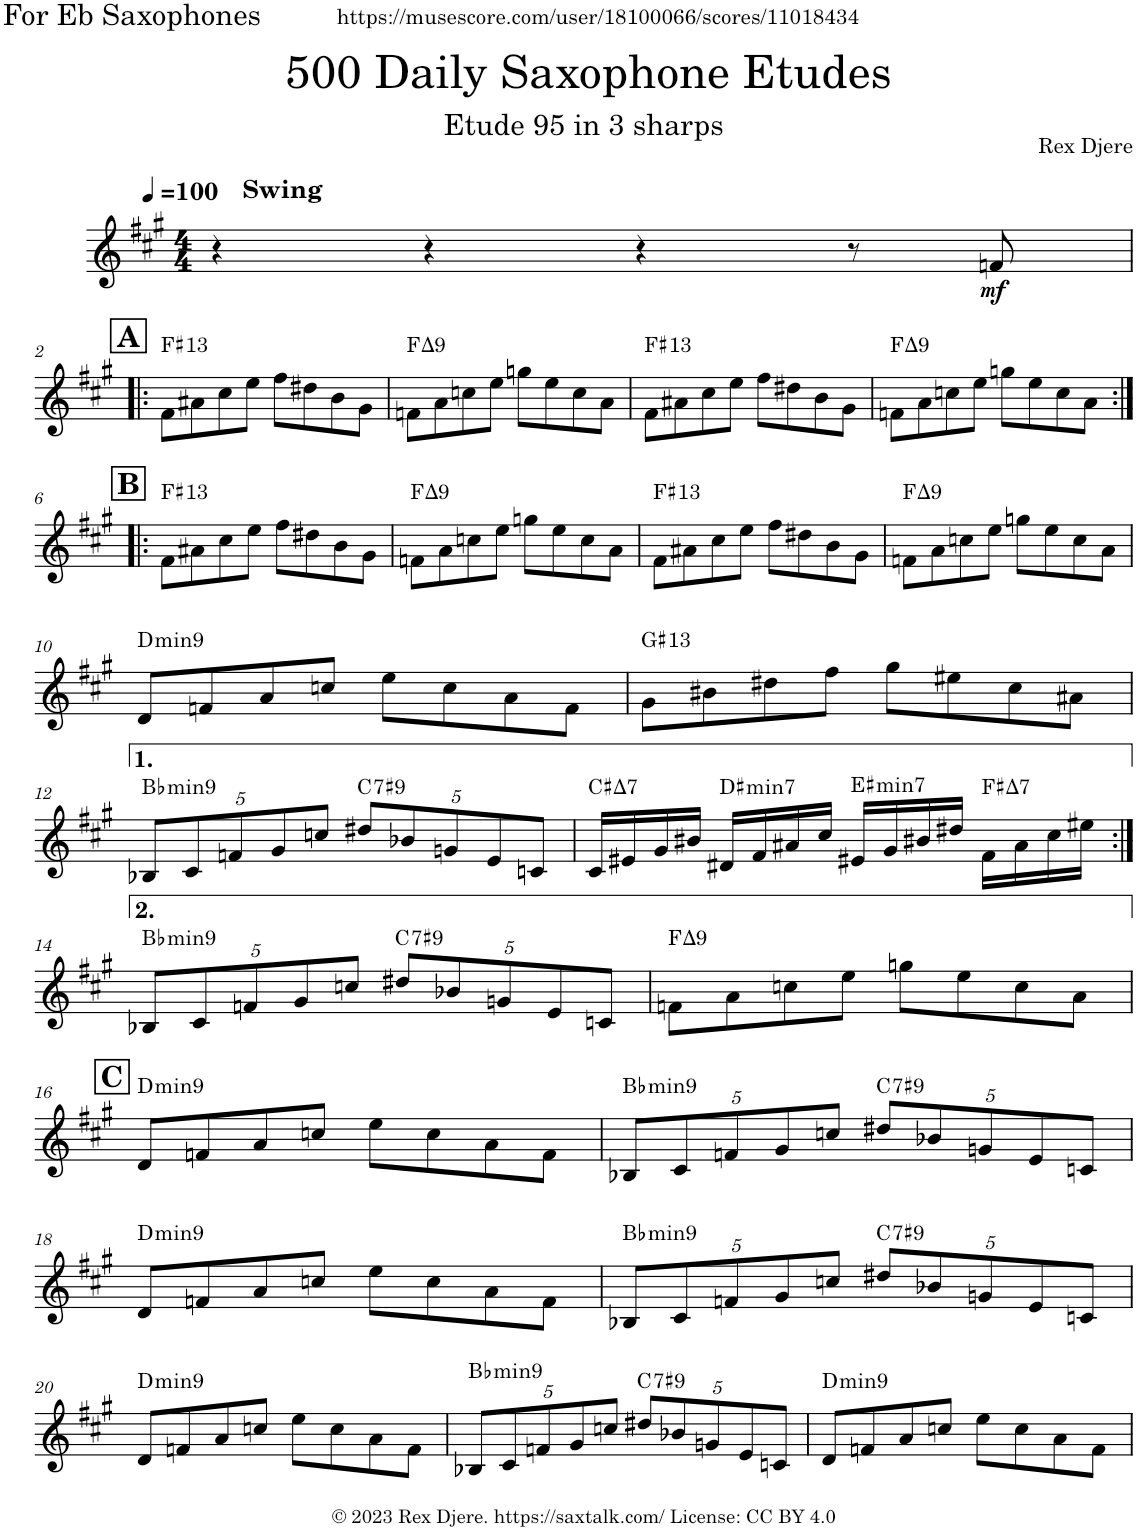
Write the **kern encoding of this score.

**kern	**dynam	**harte
*part1	*part1	*part1
*staff1	*staff1	*
*I"Alto Saxophone	*	*
*I'A. Sax.	*	*
*clefG2	*	*
*Trd5c9	*	*
*k[f#c#g#]	*	*
*M4/4	*	*
*MM100	*	*
=1	=1	=1
!LO:TX:a:B:t=Swing	!	!
4r	.	.
4r	.	.
4r	.	.
8r	.	.
!	!LO:DY:b	!
8fn/	mf	.
!!LO:LB:g=z
!!LO:REH:place=s1:a:B:cj:fs=14:t=A
=2!|:	=2!|:	=2!|:
!	!	!LO:H:kt=13
8f#\L	.	F#:9(11,13)
8a#X\	.	.
8cc#\	.	.
8ee\J	.	.
8ff#\L	.	.
8dd#X\	.	.
8b\	.	.
8g#\J	.	.
=3	=3	=3
!	!	!LO:H:kt=9
8fn\L	.	F:maj9
8a\	.	.
8ccn\	.	.
8ee\J	.	.
8ggn\L	.	.
8ee\	.	.
8cc\	.	.
8a\J	.	.
=4	=4	=4
!	!	!LO:H:kt=13
8f#\L	.	F#:9(11,13)
8a#X\	.	.
8cc#\	.	.
8ee\J	.	.
8ff#\L	.	.
8dd#X\	.	.
8b\	.	.
8g#\J	.	.
=5	=5	=5
!	!	!LO:H:kt=9
8fn\L	.	F:maj9
8a\	.	.
8ccn\	.	.
8ee\J	.	.
8ggn\L	.	.
8ee\	.	.
8cc\	.	.
8a\J	.	.
!!LO:LB:g=z
!!LO:REH:place=s1:a:B:cj:fs=14:t=B
=6:|!|:	=6:|!|:	=6:|!|:
!	!	!LO:H:kt=13
8f#\L	.	F#:9(11,13)
8a#X\	.	.
8cc#\	.	.
8ee\J	.	.
8ff#\L	.	.
8dd#X\	.	.
8b\	.	.
8g#\J	.	.
=7	=7	=7
!	!	!LO:H:kt=9
8fn\L	.	F:maj9
8a\	.	.
8ccn\	.	.
8ee\J	.	.
8ggn\L	.	.
8ee\	.	.
8cc\	.	.
8a\J	.	.
=8	=8	=8
!	!	!LO:H:kt=13
8f#\L	.	F#:9(11,13)
8a#X\	.	.
8cc#\	.	.
8ee\J	.	.
8ff#\L	.	.
8dd#X\	.	.
8b\	.	.
8g#\J	.	.
=9	=9	=9
!	!	!LO:H:kt=9
8fn\L	.	F:maj9
8a\	.	.
8ccn\	.	.
8ee\J	.	.
8ggn\L	.	.
8ee\	.	.
8cc\	.	.
8a\J	.	.
!!LO:LB:g=z
=10	=10	=10
!	!	!LO:H:kt=min9
8d/L	.	D:min9
8fn/	.	.
8a/	.	.
8ccn/J	.	.
8ee\L	.	.
8cc\	.	.
8a\	.	.
8f\J	.	.
=11	=11	=11
!	!	!LO:H:kt=13
8g#\L	.	G#:9(11,13)
8b#X\	.	.
8dd#X\	.	.
8ff#\J	.	.
8gg#\L	.	.
8ee#X\	.	.
8cc#\	.	.
8a#X\J	.	.
!!LO:LB:g=z
=12	=12	=12
*Xbrackettup	*	*
!	!	!LO:H:kt=min9
10B-X/L	.	Bb:min9
10c#/	.	.
10fn/	.	.
10g#/	.	.
10ccn/J	.	.
!	!	!LO:H:kt=7
10dd#X/L	.	C:7(#9)
10b-X/	.	.
10gn/	.	.
10e/	.	.
10cn/J	.	.
=13	=13	=13
!	!	!LO:H:kt=7
16c#/LL	.	C#:maj7
16e#X/	.	.
16g#/	.	.
16b#X/JJ	.	.
!	!	!LO:H:kt=min7
16d#X/LL	.	D#:min7
16f#/	.	.
16a#X/	.	.
16cc#/JJ	.	.
!	!	!LO:H:kt=min7
16e#X/LL	.	E#:min7
16g#/	.	.
16b#X/	.	.
16dd#X/JJ	.	.
!	!	!LO:H:kt=7
16f#\LL	.	F#:maj7
16a#\	.	.
16cc#\	.	.
16ee#X\JJ	.	.
!!LO:LB:g=z
=14:|!	=14:|!	=14:|!
!	!	!LO:H:kt=min9
10B-X/L	.	Bb:min9
10c#/	.	.
10fn/	.	.
10g#/	.	.
10ccn/J	.	.
!	!	!LO:H:kt=7
10dd#X/L	.	C:7(#9)
10b-X/	.	.
10gn/	.	.
10e/	.	.
10cn/J	.	.
=15	=15	=15
!	!	!LO:H:kt=9
8fn\L	.	F:maj9
8a\	.	.
8ccn\	.	.
8ee\J	.	.
8ggn\L	.	.
8ee\	.	.
8cc\	.	.
8a\J	.	.
!!LO:LB:g=z
!!LO:REH:place=s1:a:B:cj:fs=14:t=C
=16	=16	=16
!	!	!LO:H:kt=min9
8d/L	.	D:min9
8fn/	.	.
8a/	.	.
8ccn/J	.	.
8ee\L	.	.
8cc\	.	.
8a\	.	.
8f\J	.	.
=17	=17	=17
!	!	!LO:H:kt=min9
10B-X/L	.	Bb:min9
10c#/	.	.
10fn/	.	.
10g#/	.	.
10ccn/J	.	.
!	!	!LO:H:kt=7
10dd#X/L	.	C:7(#9)
10b-X/	.	.
10gn/	.	.
10e/	.	.
10cn/J	.	.
!!LO:LB:g=z
=18	=18	=18
!	!	!LO:H:kt=min9
8d/L	.	D:min9
8fn/	.	.
8a/	.	.
8ccn/J	.	.
8ee\L	.	.
8cc\	.	.
8a\	.	.
8f\J	.	.
=19	=19	=19
!	!	!LO:H:kt=min9
10B-X/L	.	Bb:min9
10c#/	.	.
10fn/	.	.
10g#/	.	.
10ccn/J	.	.
!	!	!LO:H:kt=7
10dd#X/L	.	C:7(#9)
10b-X/	.	.
10gn/	.	.
10e/	.	.
10cn/J	.	.
!!LO:LB:g=z
=20	=20	=20
!	!	!LO:H:kt=min9
8d/L	.	D:min9
8fn/	.	.
8a/	.	.
8ccn/J	.	.
8ee\L	.	.
8cc\	.	.
8a\	.	.
8f\J	.	.
=21	=21	=21
!	!	!LO:H:kt=min9
10B-X/L	.	Bb:min9
10c#/	.	.
10fn/	.	.
10g#/	.	.
10ccn/J	.	.
!	!	!LO:H:kt=7
10dd#X/L	.	C:7(#9)
10b-X/	.	.
10gn/	.	.
10e/	.	.
10cn/J	.	.
=22	=22	=22
!	!	!LO:H:kt=min9
8d/L	.	D:min9
8fn/	.	.
8a/	.	.
8ccn/J	.	.
8ee\L	.	.
8cc\	.	.
8a\	.	.
8f\J	.	.
=	=	=
*-	*-	*-
